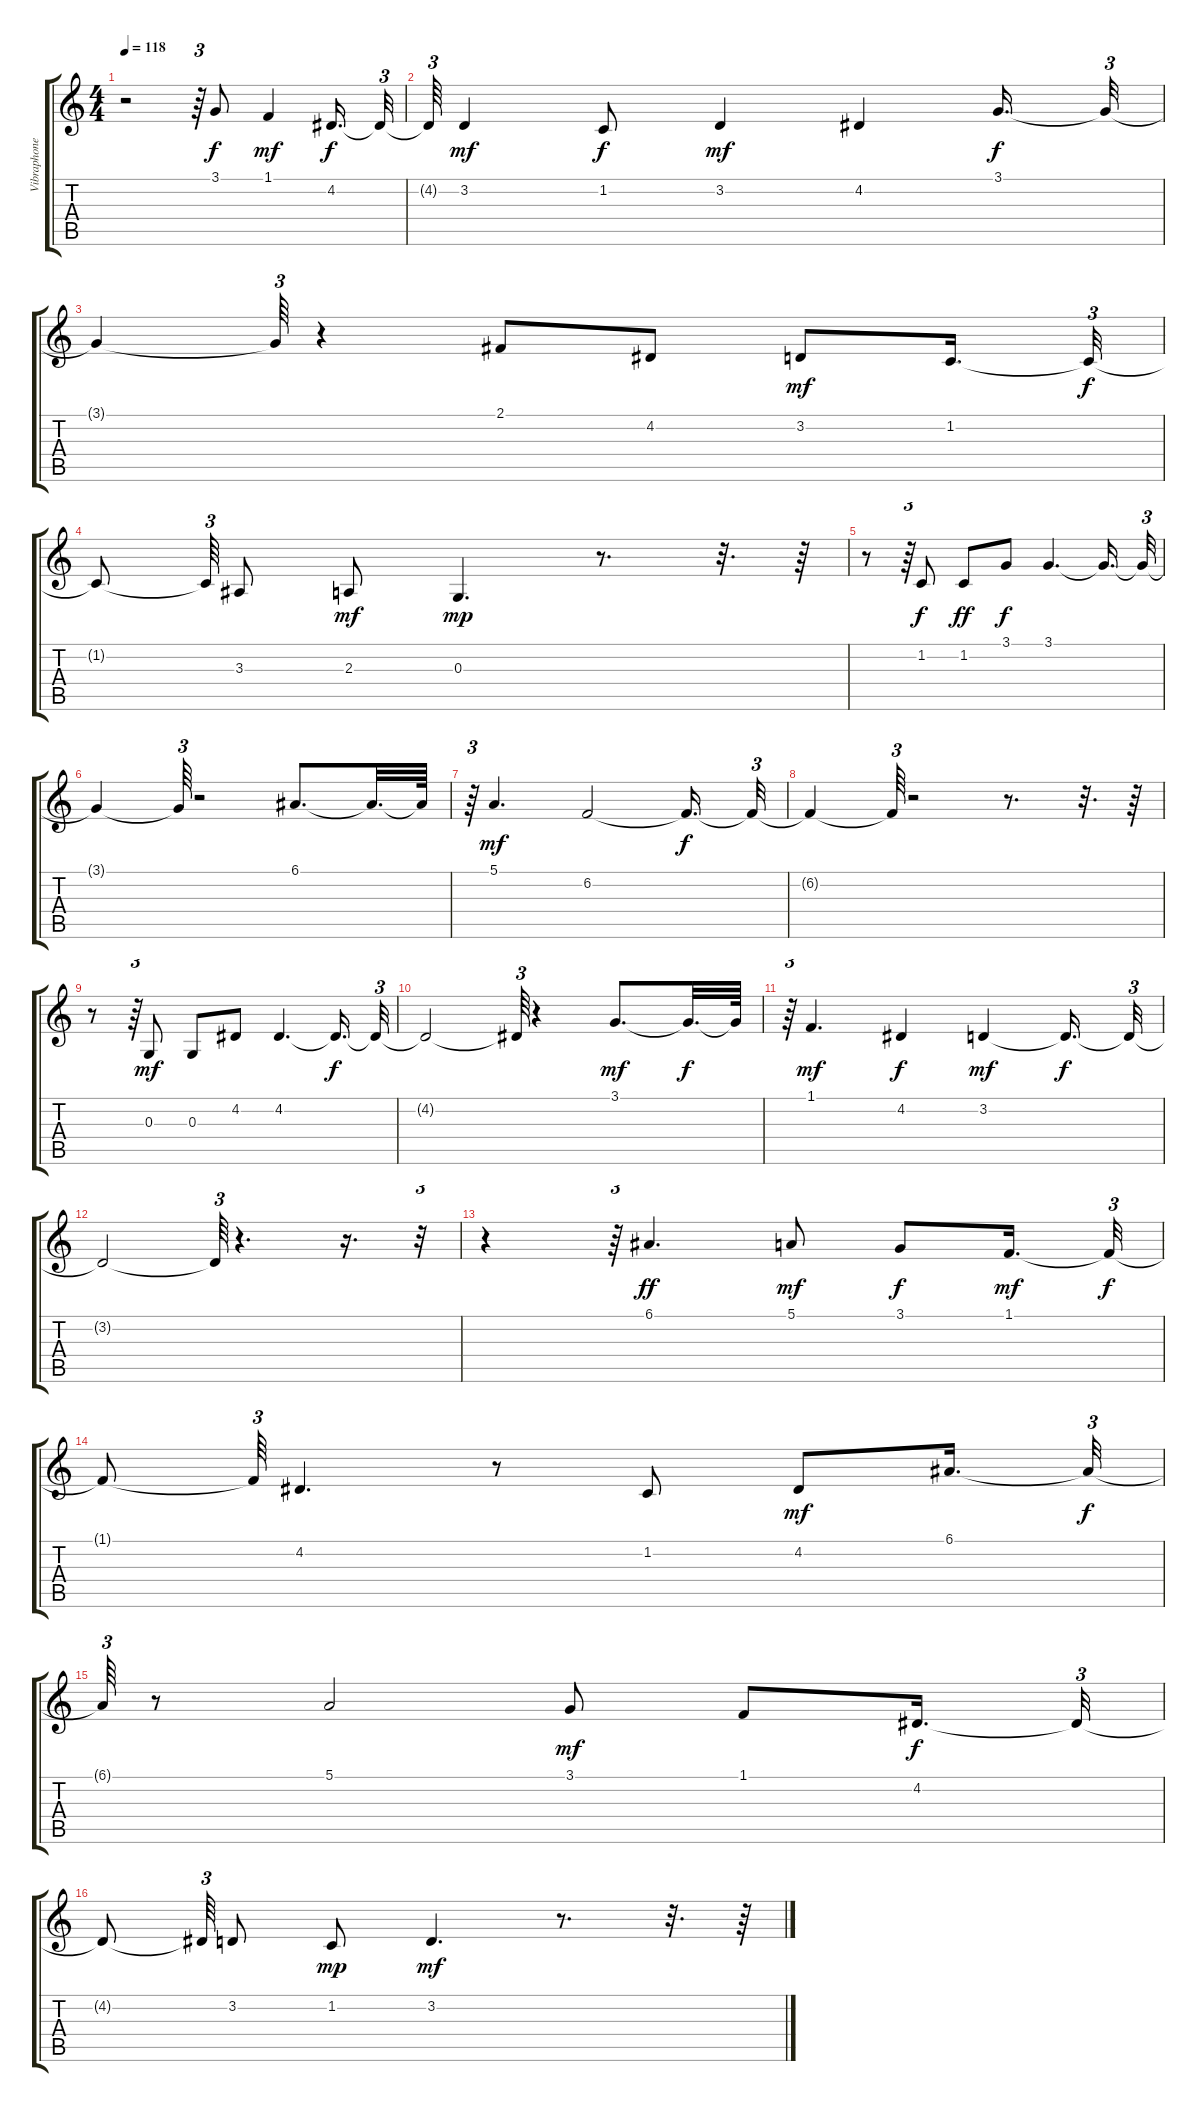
\track ("Vibraphone" "Vibraphone") {instrument vibraphone}
\staff {score tabs}
\tuning (E4 B3 G3 D3 A2 E2) {hide}
\ts (4 4)
\tempo 118
\clef g2
\ks c
r.2{dy mf} r.64{tu (3 2)} 3.1.8{dy f} 1.1.4{dy mf} 4.2.16{d dy f} 4.2{t}.32{tu (3 2)} |
4.2{t}.64{tu (3 2)} 3.2.4{dy mf} 1.2.8{dy f} 3.2.4{dy mf} 4.2.4 3.1.16{d dy f} 3.1{t}.32{tu (3 2)} |
3.1{t}.4 3.1{t}.64{tu (3 2)} r.4 2.1.8 4.2.8 3.2.8{dy mf} 1.2.16{d} 1.2{t}.32{tu (3 2) dy f} |
1.2{t}.8 1.2{t}.64{tu (3 2)} 3.3.8 2.3.8{dy mf} 0.3.4{d dy mp} r.8{d} r.32{d} r.64 |
r.8 r.64{tu (3 2)} 1.2.8{dy f} 1.2.8{dy ff} 3.1.8{dy f} 3.1.4{d} 3.1{t}.16{d} 3.1{t}.32{tu (3 2)} |
3.1{t}.4 3.1{t}.64{tu (3 2)} r.2 6.1.8{d} 6.1{t}.32{d} 6.1{t}.64 |
r.64{tu (3 2)} 5.1.4{d dy mf} 6.2.2 6.2{t}.16{d dy f} 6.2{t}.32{tu (3 2)} |
6.2{t}.4 6.2{t}.64{tu (3 2)} r.2 r.8{d} r.32{d} r.64 |
r.8 r.64{tu (3 2)} 0.3.8{dy mf} 0.3.8 4.2.8 4.2.4{d} 4.2{t}.16{d dy f} 4.2{t}.32{tu (3 2)} |
4.2{t}.2 4.2{t}.64{tu (3 2)} r.4 3.1.8{d dy mf} 3.1{t}.32{d dy f} 3.1{t}.64 |
r.64{tu (3 2)} 1.1.4{d dy mf} 4.2.4{dy f} 3.2.4{dy mf} 3.2{t}.16{d dy f} 3.2{t}.32{tu (3 2)} |
3.2{t}.2 3.2{t}.64{tu (3 2)} r.4{d} r.16{d} r.32{tu (3 2)} |
r.4 r.64{tu (3 2)} 6.1.4{d dy ff} 5.1.8{dy mf} 3.1.8{dy f} 1.1.16{d dy mf} 1.1{t}.32{tu (3 2) dy f} |
1.1{t}.8 1.1{t}.64{tu (3 2)} 4.2.4{d} r.8 1.2.8 4.2.8{dy mf} 6.1.16{d} 6.1{t}.32{tu (3 2) dy f} |
6.1{t}.64{tu (3 2)} r.8 5.1.2 3.1.8{dy mf} 1.1.8 4.2.16{d dy f} 4.2{t}.32{tu (3 2)} |
4.2{t}.8 4.2{t}.64{tu (3 2)} 3.2.8 1.2.8{dy mp} 3.2.4{d dy mf} r.8{d} r.32{d} r.64
